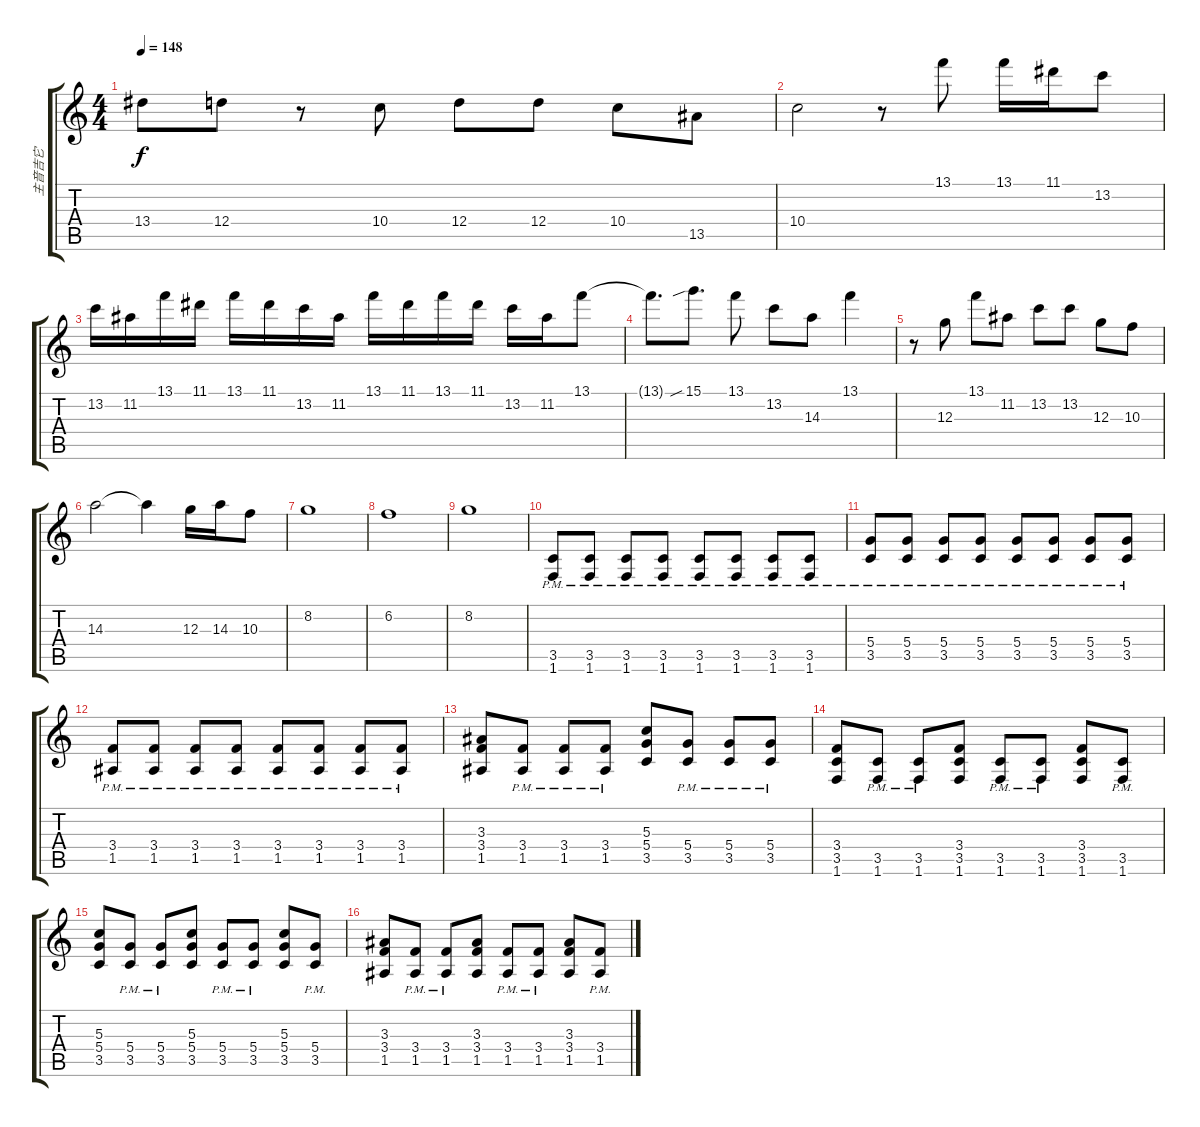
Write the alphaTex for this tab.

\track ("主音吉它" "主音吉它") {instrument distortionguitar}
\staff {score tabs}
\tuning (E4 B3 G3 D3 A2 E2) {hide}
\ts (4 4)
\tempo 148
\clef g2
\ks c
13.4.8{dy f} 12.4.8 r.8 10.4.8 12.4.8 12.4.8 10.4.8 13.5.8 |
10.4.2 r.8 13.1.8 13.1.16 11.1.16 13.2.8 |
13.2.16 11.2.16 13.1.16 11.1.16 13.1.16 11.1.16 13.2.16 11.2.16 13.1.16 11.1.16 13.1.16 11.1.16 13.2.16 11.2.16 13.1.8 |
13.1{t}.8{d} 15.1{sib}.8{d} 13.1.8 13.2.8 14.3.8 13.1.4 |
r.8 12.3.8 13.1.8 11.2.8 13.2.8 13.2.8 12.3.8 10.3.8 |
14.3.2 14.3{t}.4 12.3.16 14.3.16 10.3.8 |
8.2.1 |
6.2.1 |
8.2.1 |
(3.5{pm} 1.6).8 (3.5{pm} 1.6).8 (3.5{pm} 1.6).8 (3.5{pm} 1.6).8 (3.5{pm} 1.6).8 (3.5{pm} 1.6).8 (3.5{pm} 1.6).8 (3.5{pm} 1.6).8 |
(5.4{pm} 3.5).8 (5.4{pm} 3.5).8 (5.4{pm} 3.5).8 (5.4{pm} 3.5).8 (5.4{pm} 3.5).8 (5.4{pm} 3.5).8 (5.4{pm} 3.5).8 (5.4{pm} 3.5).8 |
(3.4{pm} 1.5).8 (3.4{pm} 1.5).8 (3.4{pm} 1.5).8 (3.4{pm} 1.5).8 (3.4{pm} 1.5).8 (3.4{pm} 1.5).8 (3.4{pm} 1.5).8 (3.4{pm} 1.5).8 |
(3.3 3.4 1.5).8 (3.4{pm} 1.5).8 (3.4{pm} 1.5).8 (3.4{pm} 1.5).8 (5.3 5.4 3.5).8 (5.4{pm} 3.5).8 (5.4{pm} 3.5).8 (5.4{pm} 3.5).8 |
(3.4 3.5 1.6).8 (3.5{pm} 1.6).8 (3.5{pm} 1.6).8 (3.4 3.5 1.6).8 (3.5{pm} 1.6).8 (3.5{pm} 1.6).8 (3.4 3.5 1.6).8 (3.5{pm} 1.6).8 |
(5.3 5.4 3.5).8 (5.4{pm} 3.5).8 (5.4{pm} 3.5).8 (5.3 5.4 3.5).8 (5.4{pm} 3.5).8 (5.4{pm} 3.5).8 (5.3 5.4 3.5).8 (5.4{pm} 3.5).8 |
(3.3 3.4 1.5).8 (3.4{pm} 1.5).8 (3.4{pm} 1.5).8 (3.3 3.4 1.5).8 (3.4{pm} 1.5).8 (3.4{pm} 1.5).8 (3.3 3.4 1.5).8 (3.4{pm} 1.5).8
